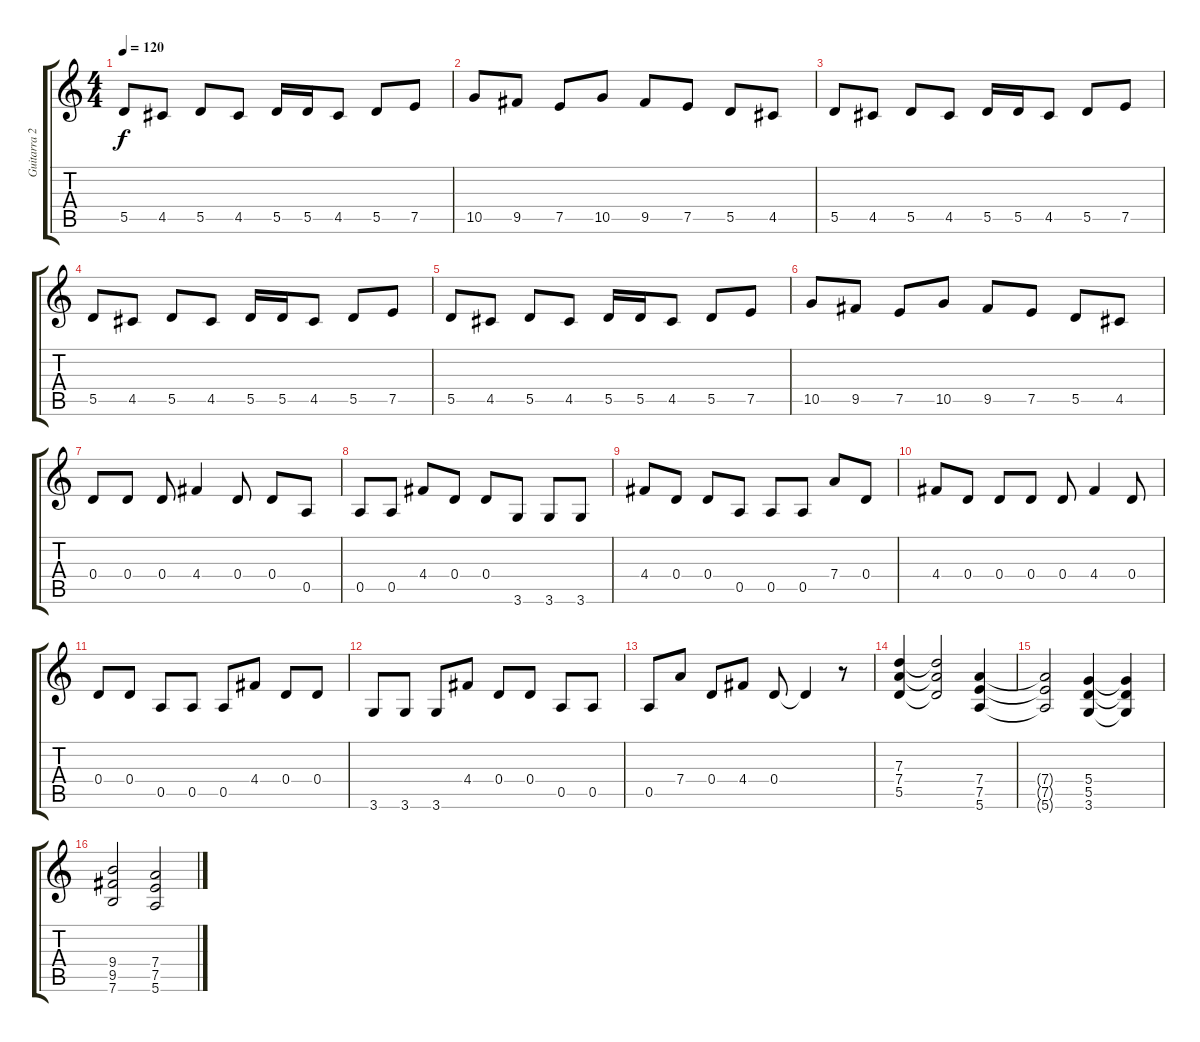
\track ("Guitarra 2" "Guitarra 2") {instrument distortionguitar}
\staff {score tabs}
\tuning (E4 B3 G3 D3 A2 E2) {hide}
\ts (4 4)
\tempo 120
\clef g2
\ks c
5.5.8{dy f} 4.5.8 5.5.8 4.5.8 5.5.16 5.5.16 4.5.8 5.5.8 7.5.8 |
10.5.8 9.5.8 7.5.8 10.5.8 9.5.8 7.5.8 5.5.8 4.5.8 |
5.5.8 4.5.8 5.5.8 4.5.8 5.5.16 5.5.16 4.5.8 5.5.8 7.5.8 |
5.5.8 4.5.8 5.5.8 4.5.8 5.5.16 5.5.16 4.5.8 5.5.8 7.5.8 |
5.5.8 4.5.8 5.5.8 4.5.8 5.5.16 5.5.16 4.5.8 5.5.8 7.5.8 |
10.5.8 9.5.8 7.5.8 10.5.8 9.5.8 7.5.8 5.5.8 4.5.8 |
0.4.8 0.4.8 0.4.8 4.4.4 0.4.8 0.4.8 0.5.8 |
0.5.8 0.5.8 4.4.8 0.4.8 0.4.8 3.6.8 3.6.8 3.6.8 |
4.4.8 0.4.8 0.4.8 0.5.8 0.5.8 0.5.8 7.4.8 0.4.8 |
4.4.8 0.4.8 0.4.8 0.4.8 0.4.8 4.4.4 0.4.8 |
0.4.8 0.4.8 0.5.8 0.5.8 0.5.8 4.4.8 0.4.8 0.4.8 |
3.6.8 3.6.8 3.6.8 4.4.8 0.4.8 0.4.8 0.5.8 0.5.8 |
0.5.8 7.4.8 0.4.8 4.4.8 0.4.8 0.4{t}.4 r.8 |
(7.3 7.4 5.5).4 (7.3{t} 7.4{t} 5.5{t}).2 (7.4 7.5 5.6).4 |
(7.4{t} 7.5{t} 5.6{t}).2 (5.4 5.5 3.6).4 (5.4{t} 5.5{t} 3.6{t}).4 |
(9.4 9.5 7.6).2 (7.4 7.5 5.6).2
